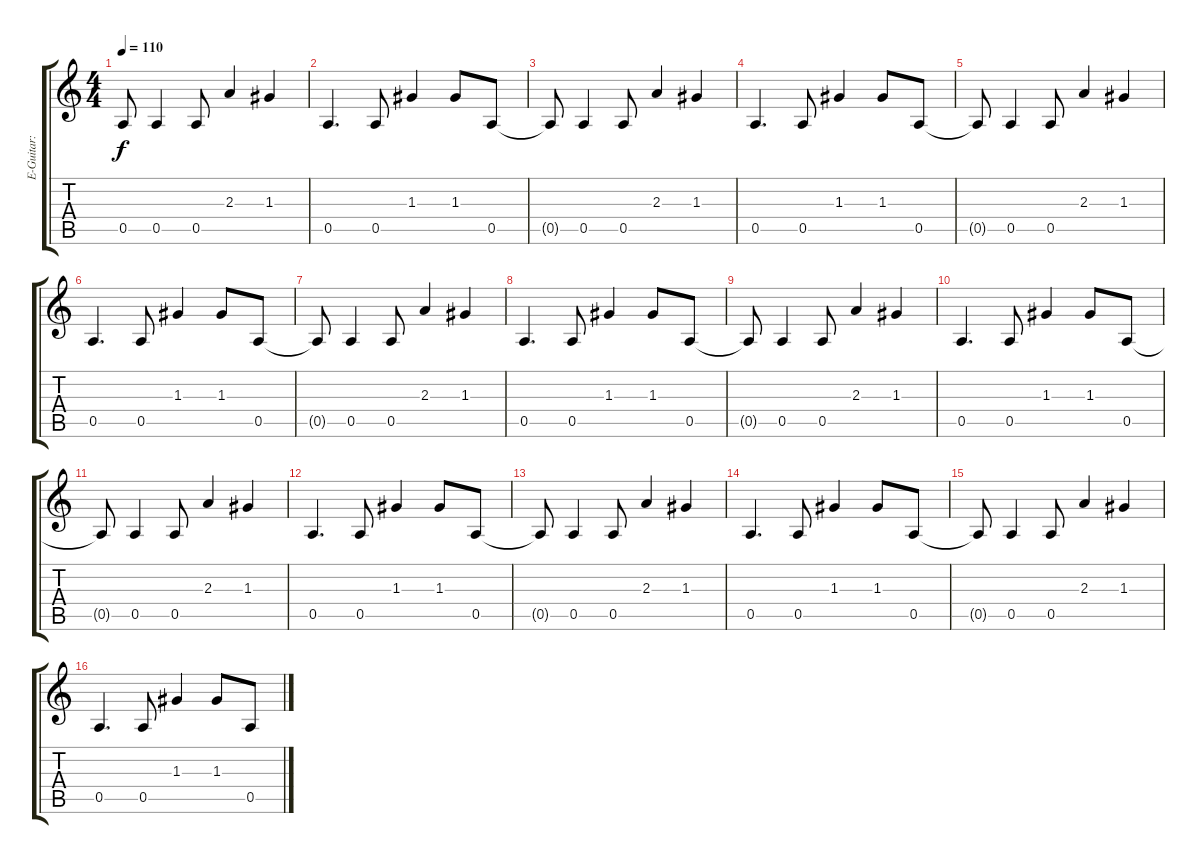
\track ("E-Guitar: Fill" "E-Guitar: ") {instrument overdrivenguitar}
\staff {score tabs}
\tuning (E4 B3 G3 D3 A2 E2) {hide}
\ts (4 4)
\tempo 110
\clef g2
\ks c
0.5{t}.8{dy f} 0.5.4 0.5.8 2.3.4 1.3.4 |
0.5.4{d} 0.5.8 1.3.4 1.3.8 0.5.8 |
0.5{t}.8 0.5.4 0.5.8 2.3.4 1.3.4 |
0.5.4{d} 0.5.8 1.3.4 1.3.8 0.5.8 |
0.5{t}.8 0.5.4 0.5.8 2.3.4 1.3.4 |
0.5.4{d} 0.5.8 1.3.4 1.3.8 0.5.8 |
0.5{t}.8 0.5.4 0.5.8 2.3.4 1.3.4 |
0.5.4{d} 0.5.8 1.3.4 1.3.8 0.5.8 |
0.5{t}.8 0.5.4 0.5.8 2.3.4 1.3.4 |
0.5.4{d} 0.5.8 1.3.4 1.3.8 0.5.8 |
0.5{t}.8 0.5.4 0.5.8 2.3.4 1.3.4 |
0.5.4{d} 0.5.8 1.3.4 1.3.8 0.5.8 |
0.5{t}.8 0.5.4 0.5.8 2.3.4 1.3.4 |
0.5.4{d} 0.5.8 1.3.4 1.3.8 0.5.8 |
0.5{t}.8 0.5.4 0.5.8 2.3.4 1.3.4 |
0.5.4{d} 0.5.8 1.3.4 1.3.8 0.5.8
